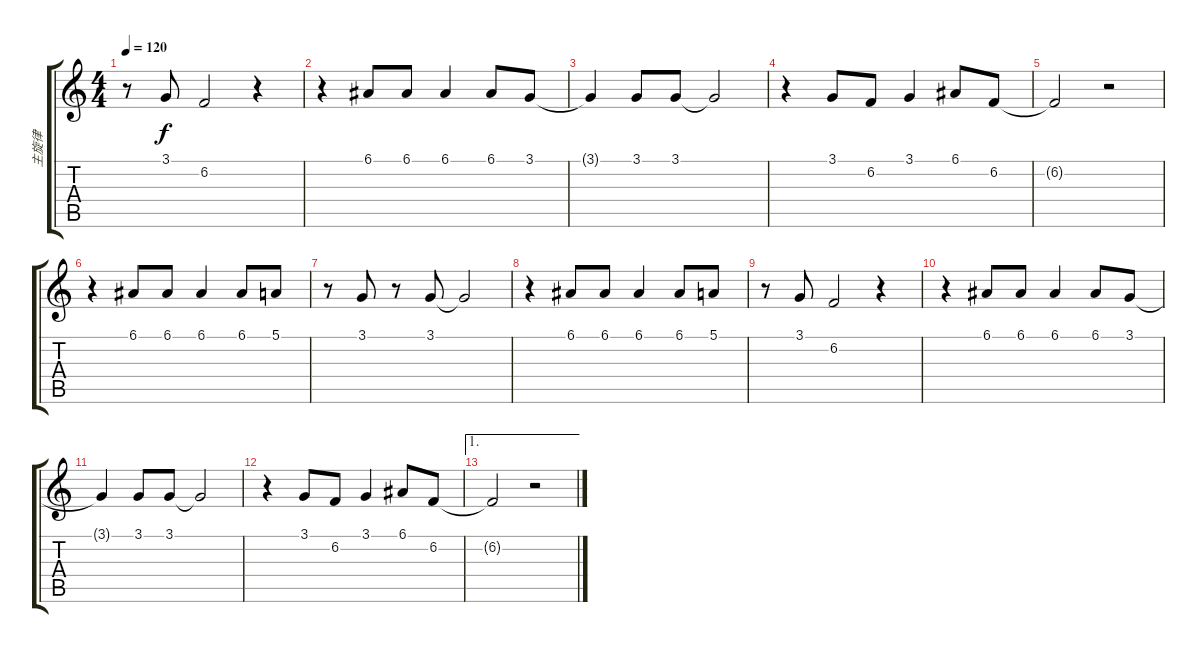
\track ("主旋律" "主旋律") {instrument flute}
\staff {score tabs}
\tuning (E4 B3 G3 D3 A2 E2) {hide}
\ts (4 4)
\tempo 120
\clef g2
\ks c
r.8{dy f} 3.1.8 6.2.2 r.4 |
r.4 6.1.8 6.1.8 6.1.4 6.1.8 3.1.8 |
3.1{t}.4 3.1.8 3.1.8 3.1{t}.2 |
r.4 3.1.8 6.2.8 3.1.4 6.1.8 6.2.8 |
6.2{t}.2 r.2 |
r.4 6.1.8 6.1.8 6.1.4 6.1.8 5.1.8 |
r.8 3.1.8 r.8 3.1.8 3.1{t}.2 |
r.4 6.1.8 6.1.8 6.1.4 6.1.8 5.1.8 |
r.8 3.1.8 6.2.2 r.4 |
r.4 6.1.8 6.1.8 6.1.4 6.1.8 3.1.8 |
3.1{t}.4 3.1.8 3.1.8 3.1{t}.2 |
r.4 3.1.8 6.2.8 3.1.4 6.1.8 6.2.8 |
\ae 1
6.2{t}.2 r.2
